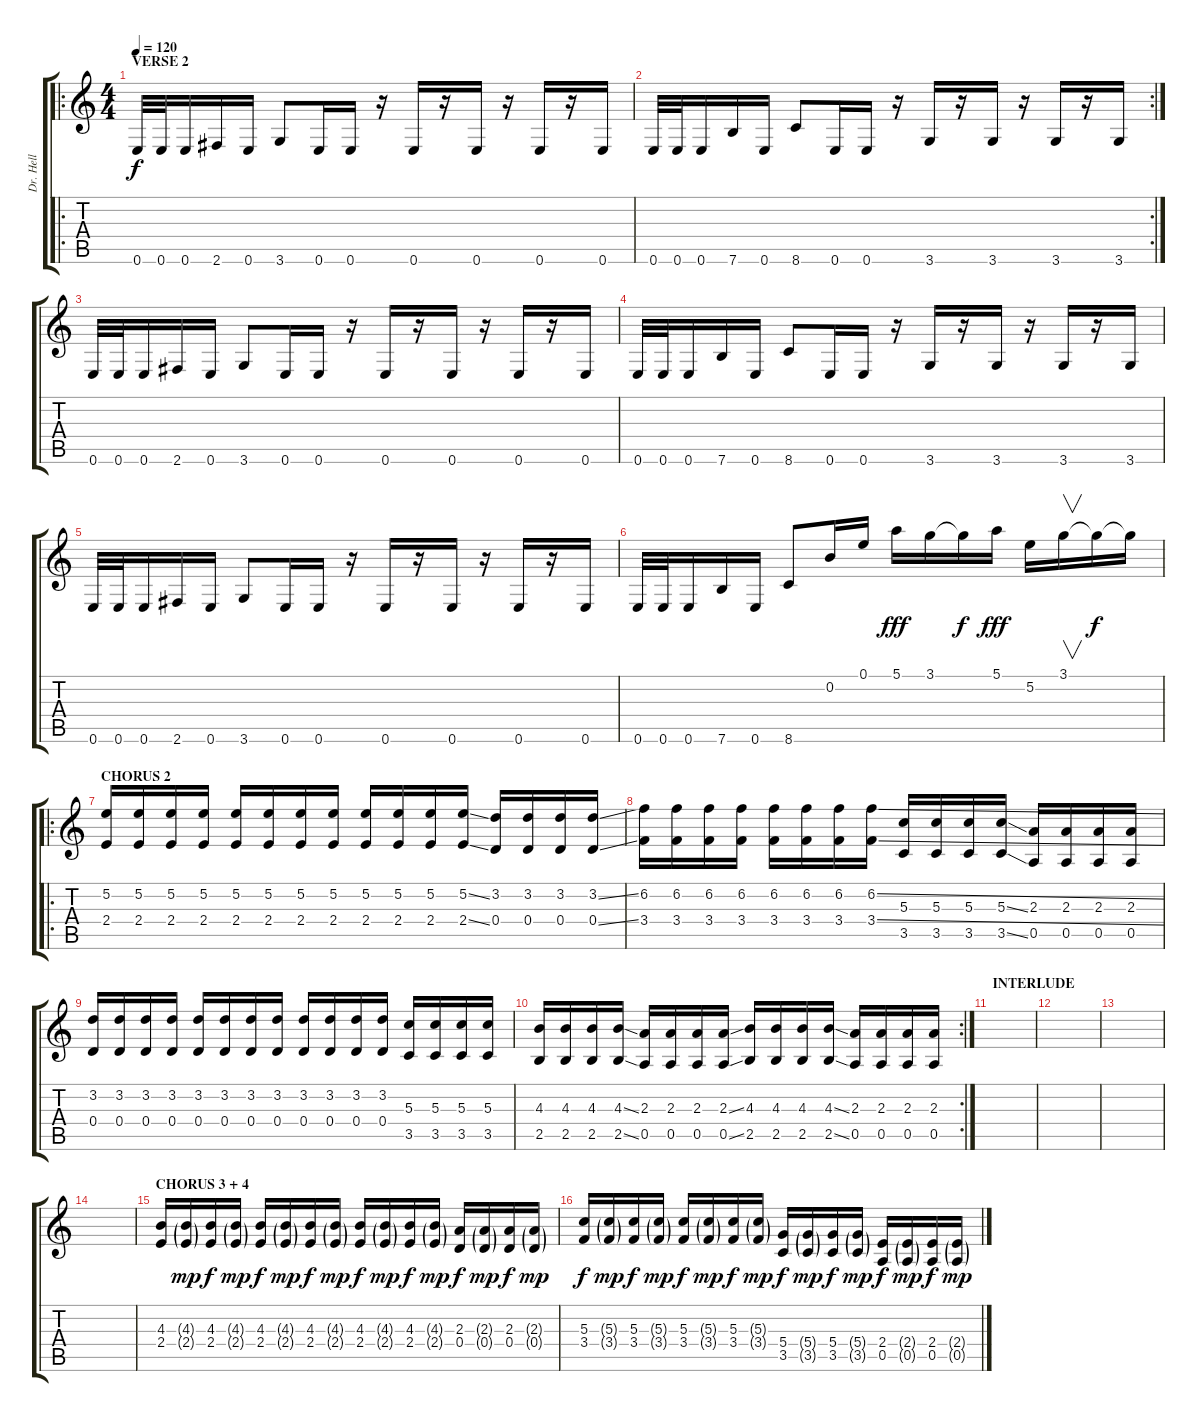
\track ("Dr. Hell" "Dr. Hell") {instrument overdrivenguitar}
\staff {score tabs}
\tuning (E4 B3 G3 D3 A2 E2) {hide}
\ro
\ts (4 4)
\section ("" "VERSE 2")
\tempo 120
\clef g2
\ks c
0.6.32{dy f} 0.6.32 0.6.16 2.6.16 0.6.16 3.6.8 0.6.16 0.6.16 r.16 0.6.16 r.16 0.6.16 r.16 0.6.16 r.16 0.6.16 |
\rc 2
0.6.32 0.6.32 0.6.16 7.6.16 0.6.16 8.6.8 0.6.16 0.6.16 r.16 3.6.16 r.16 3.6.16 r.16 3.6.16 r.16 3.6.16 |
0.6.32 0.6.32 0.6.16 2.6.16 0.6.16 3.6.8 0.6.16 0.6.16 r.16 0.6.16 r.16 0.6.16 r.16 0.6.16 r.16 0.6.16 |
0.6.32 0.6.32 0.6.16 7.6.16 0.6.16 8.6.8 0.6.16 0.6.16 r.16 3.6.16 r.16 3.6.16 r.16 3.6.16 r.16 3.6.16 |
0.6.32 0.6.32 0.6.16 2.6.16 0.6.16 3.6.8 0.6.16 0.6.16 r.16 0.6.16 r.16 0.6.16 r.16 0.6.16 r.16 0.6.16 |
0.6.32 0.6.32 0.6.16 7.6.16 0.6.16 8.6.8 0.2.16 0.1.16 5.1.16{dy fff} 3.1.16 3.1{t}.16{dy f} 5.1.16{dy fff} 5.2.16 3.1.16{v} 3.1{t}.16{dy f} 3.1{t}.16 |
\ro
\section ("" "CHORUS 2")
(5.2 2.4).16{instrument distortionguitar} (5.2 2.4).16 (5.2 2.4).16 (5.2 2.4).16 (5.2 2.4).16 (5.2 2.4).16 (5.2 2.4).16 (5.2 2.4).16 (5.2 2.4).16 (5.2 2.4).16 (5.2 2.4).16 (5.2{ss} 2.4{ss}).16 (3.2 0.4).16 (3.2 0.4).16 (3.2 0.4).16 (3.2{ss} 0.4{ss}).16 |
(6.2 3.4).16 (6.2 3.4).16 (6.2 3.4).16 (6.2 3.4).16 (6.2 3.4).16 (6.2 3.4).16 (6.2 3.4).16 (6.2{ss} 3.4{ss}).16 (5.3 3.5).16 (5.3 3.5).16 (5.3 3.5).16 (5.3{ss} 3.5{ss}).16 (2.3 0.5).16 (2.3 0.5).16 (2.3 0.5).16 (2.3 0.5).16 |
(3.2 0.4).16 (3.2 0.4).16 (3.2 0.4).16 (3.2 0.4).16 (3.2 0.4).16 (3.2 0.4).16 (3.2 0.4).16 (3.2 0.4).16 (3.2 0.4).16 (3.2 0.4).16 (3.2 0.4).16 (3.2 0.4).16 (5.3 3.5).16 (5.3 3.5).16 (5.3 3.5).16 (5.3 3.5).16 |
\rc 2
(4.3 2.5).16 (4.3 2.5).16 (4.3 2.5).16 (4.3{ss} 2.5{ss}).16 (2.3 0.5).16 (2.3 0.5).16 (2.3 0.5).16 (2.3{ss} 0.5{ss}).16 (4.3 2.5).16 (4.3 2.5).16 (4.3 2.5).16 (4.3{ss} 2.5{ss}).16 (2.3 0.5).16 (2.3 0.5).16 (2.3 0.5).16 (2.3 0.5).16 |
\section ("" "INTERLUDE")
|
|
|
|
\section ("" "CHORUS 3 + 4")
(4.3 2.4).16{volume 16 instrument electricguitarclean} (4.3{g} 2.4{g}).16{dy mp} (4.3 2.4).16{dy f} (4.3{g} 2.4{g}).16{dy mp} (4.3 2.4).16{dy f} (4.3{g} 2.4{g}).16{dy mp} (4.3 2.4).16{dy f} (4.3{g} 2.4{g}).16{dy mp} (4.3 2.4).16{dy f} (4.3{g} 2.4{g}).16{dy mp} (4.3 2.4).16{dy f} (4.3{g} 2.4{g}).16{dy mp} (2.3 0.4).16{dy f} (2.3{g} 0.4{g}).16{dy mp} (2.3 0.4).16{dy f} (2.3{g} 0.4{g}).16{dy mp} |
(5.3 3.4).16{dy f} (5.3{g} 3.4{g}).16{dy mp} (5.3 3.4).16{dy f} (5.3{g} 3.4{g}).16{dy mp} (5.3 3.4).16{dy f} (5.3{g} 3.4{g}).16{dy mp} (5.3 3.4).16{dy f} (5.3{g} 3.4{g}).16{dy mp} (5.4 3.5).16{dy f} (5.4{g} 3.5{g}).16{dy mp} (5.4 3.5).16{dy f} (5.4{g} 3.5{g}).16{dy mp} (2.4 0.5).16{dy f} (2.4{g} 0.5{g}).16{dy mp} (2.4 0.5).16{dy f} (2.4{g} 0.5{g}).16{dy mp}
